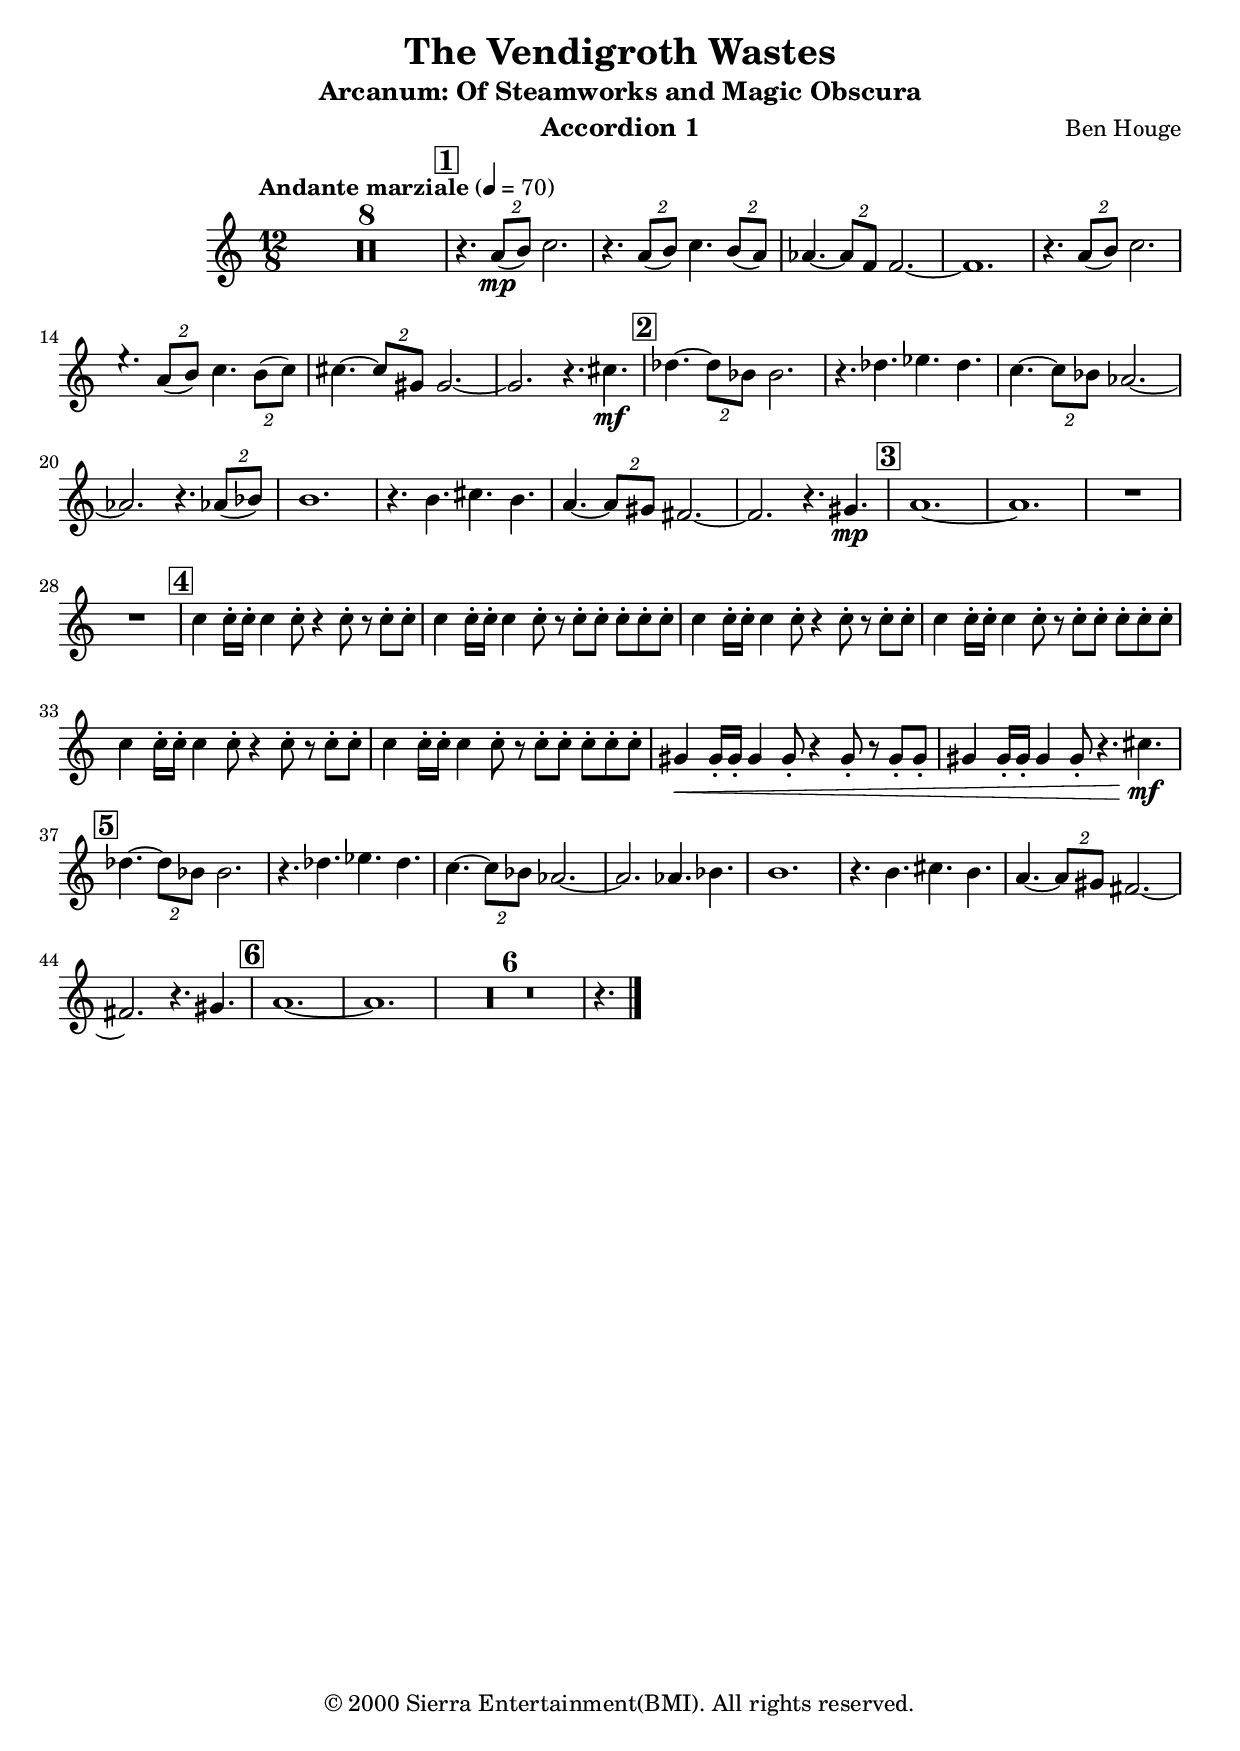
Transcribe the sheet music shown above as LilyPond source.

\include "src/header.ly"
\include "src/settings.ly"
violinOneSolo =  \relative a' {
  \aTime
  \aKey
  \clef treble
  \tag #'part \tag #'score { \aTempo }

    \compressFullBarRests
    R1.*8

  \tag #'part \tag #'score \mark \default

    r4. \times 3/2 { a8\mp ( [ b8 ) ] } c2. | \barNumberCheck #10
    r4. \times 3/2 { a8 ( [ b8 ) ] } c4. \times 3/2 { b8 ( [ a8 ) ] } | % 11
    as4. ~ \times 3/2 { as8 [ f8 ] } f2. ~  | % 12
    f1. | % 13
    r4. \times 3/2 { a8 ( [ b8 ) ] } c2. | % 14
    e4. \rest \times 3/2 { a,8 ( [ b8 ) ] } c4. \times 3/2 { b8 ( [ c8 ) ] } | % 15
    cis4. ~ \times 3/2 { cis8 [ gis8 ] } gis2. ~ | % 16
    gis2. r4. cis4. \mf | % 17

  \tag #'part \tag #'score \mark \default

    des4. ~ \times 3/2 { des8 [ bes8 ] } bes2.  | % 18
    r4. des4. es4. des4. | % 19
    c4. ~ \times 3/2 { c8 [ bes8 ] } as2. ~ | \barNumberCheck #20
    as2. r4. \times 3/2 { as8 ( [ bes8 ) ] } | % 21
    b1. | % 22
    r4. b4. cis4. b4. | % 23
    a4. ~ \times 3/2 { a8 [ gis8 ] } fis2. ~  | % 24
    fis2. r4. gis4. \mp| % 25

  \tag #'part \tag #'score \mark \default

    a1. ~ | % 26
    a1. | % 27
    R1.  | % 28
    R1. | % 29

  \tag #'part \tag #'score \mark \default

    c4 c16 -. [ c16 -. ] c4 c8 -. r4 c8 -. r8 c8 -. [ c8 -. ] | \barNumberCheck #30
    c4 c16 -. [ c16 -. ] c4 c8 -. r8 c8 -. [ c8 -. ] c8 -. [ c8 -. c8 -. ]  | % 31
    c4 c16 -. [ c16 -. ] c4 c8 -. r4 c8 -. r8 c8 -. [ c8 -. ] | % 32
    c4 c16 -. [ c16 -. ] c4 c8 -. r8 c8 -. [ c8 -. ] c8 -. [ c8 -. c8 -. ]  | % 33
    c4 c16 -. [ c16 -. ] c4 c8 -. r4 c8 -. r8 c8 -. [ c8 -. ] | % 34
    c4 c16 -. [ c16 -. ] c4 c8 -. r8 c8 -. [ c8 -. ] c8 -. [ c8 -. c8 -. ]  | % 35
    gis4 \< gis16 -. [ gis16 -. ] gis4 gis8 -. r4 gis8 -. r8 gis8 -. [ gis8 -. ] | % 36
    gis4 gis16 -. [ gis16 -. ] gis4 gis8 -. r4. cis4. \mf  | % 37

  \tag #'part \tag #'score \mark \default

    des4. ~ \times 3/2 {
        des8 [ bes8 ] }
    bes2. | % 38
    r4. des4. es4. des4. | % 39
    c4. ~ \times 3/2 {
        c8 [ bes8 ] }
    as2. ~  | \barNumberCheck #40
    as2. as4. bes4. | % 41
    b1. | % 42
    r4. b4. cis4. b4.  | % 43
    a4. ~ \times 3/2 {
        a8 [ gis8 ] }
    fis2. ~ | % 44
    fis2. r4. gis4. | % 45

  \tag #'part \tag #'score \mark \default

    a1. ~ | % 46
    a1.  | % 47
    R1.*6  | % 51
    r4. \bar "|."
}

accordionOneSolo =\violinOneSolo


\header {
  instrument = "Accordion 1"
}

\score {
  \new Score {
  \set Score.markFormatter = #format-mark-box-numbers
  <<
    \new Staff <<
      \set Staff.midiInstrument = "accordion"
      \keepWithTag #'part \accordionOneSolo
    >>
  >>
  }
  \layout {
    \include "src/layout.ly"
  }
  \midi{}
}
\paper {
  indent = 25
}
